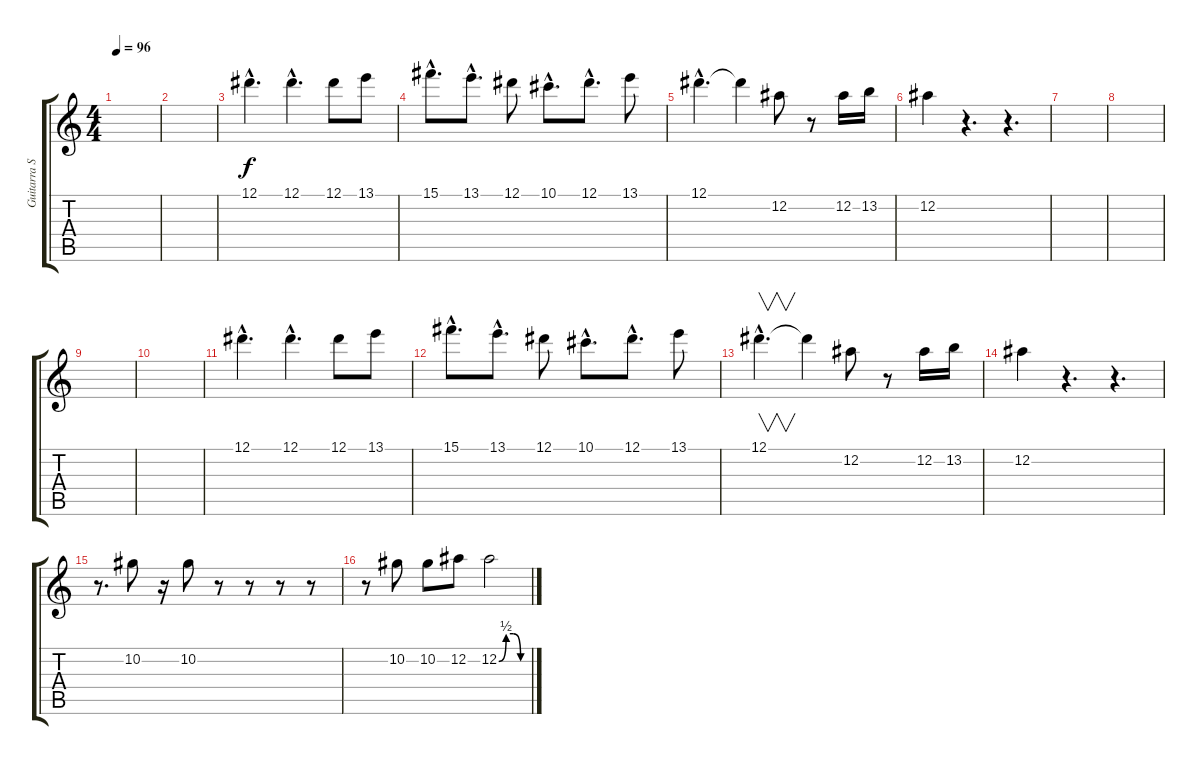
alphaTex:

\track ("Guitarra Solo 1" "Guitarra S") {instrument overdrivenguitar}
\staff {score tabs}
\tuning (Eb4 Bb3 Gb3 Db3 Ab2 Eb2) {hide}
\ts (4 4)
\tempo 96
\clef g2
\ks c
|
|
12.1{hac}.4{d dy f} 12.1{hac}.4{d} 12.1.8 13.1.8 |
15.1{hac}.8{d} 13.1{hac}.8{d} 12.1.8 10.1{hac}.8{d} 12.1{hac}.8{d} 13.1.8 |
12.1{hac}.4{d} 12.1{t}.4 12.2.8 r.8 12.2.16 13.2.16 |
12.2.4 r.4{d} r.4{d} |
|
|
|
|
12.1{hac}.4{d} 12.1{hac}.4{d} 12.1.8 13.1.8 |
15.1{hac}.8{d} 13.1{hac}.8{d} 12.1.8 10.1{hac}.8{d} 12.1{hac}.8{d} 13.1.8 |
12.1{hac}.4{v d} 12.1{t}.4 12.2.8 r.8 12.2.16 13.2.16 |
12.2.4 r.4{d} r.4{d} |
r.8{d} 10.2.8 r.16 10.2.8 r.8 r.8 r.8 r.8 |
r.8 10.2.8 10.2.8 12.2.8 12.2{be (custom 0 0 15 2 30 2 45 0 60 0)}.2
